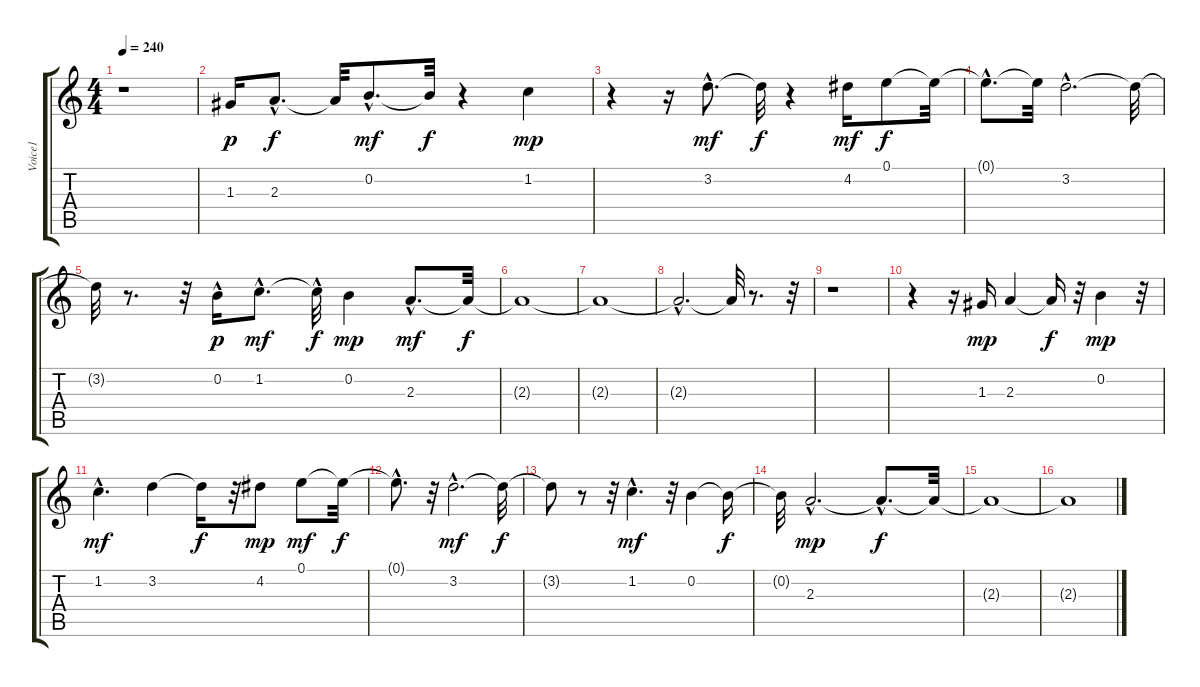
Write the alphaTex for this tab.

\track ("Voice1" "Voice1") {instrument electricguitarjazz}
\staff {score tabs}
\tuning (E4 B3 G3 D3 A2 E2) {hide}
\ts (4 4)
\tempo 240
\clef g2
\ks c
r.1{dy f} |
1.3.16{dy p} 2.3{hac}.8{d dy f} 2.3{t}.32 0.2{hac}.8{d dy mf} 0.2{t}.32{dy f} r.4 1.2.4{dy mp} |
r.4 r.16 3.2{hac}.8{d dy mf} 3.2{t}.32{dy f} r.4 4.2.16{dy mf} 0.1.8{dy f} 0.1{t}.32 |
0.1{hac t}.8{d} 0.1{t}.32 3.2{hac}.2{d} 3.2{t}.32 |
3.2{t}.32 r.8{d} r.32 0.2{hac}.16{dy p} 1.2{hac}.8{d dy mf} 1.2{hac t}.32{dy f} 0.2.4{dy mp} 2.3{hac}.8{d dy mf} 2.3{t}.32{dy f} |
2.3{t}.1 |
2.3{t}.1 |
2.3{hac t}.2{d} 2.3{t}.32 r.8{d} r.32 |
r.1 |
r.4 r.16 1.3.16{dy mp} 2.3.4 2.3{t}.16{dy f} r.32 0.2.4{dy mp} r.32 |
1.2{hac}.4{d dy mf} 3.2.4 3.2{t}.16{dy f} r.32 4.2.8{dy mp} 0.1.8{dy mf} 0.1{t}.32{dy f} |
0.1{hac t}.8{d} r.32 3.2{hac}.2{d dy mf} 3.2{t}.32{dy f} |
3.2{t}.8 r.8 r.32 1.2{hac}.4{d dy mf} r.32 0.2.4 0.2{t}.16{dy f} |
0.2{t}.32 2.3{hac}.2{d dy mp} 2.3{hac t}.8{d dy f} 2.3{t}.32 |
2.3{t}.1 |
2.3{t}.1
